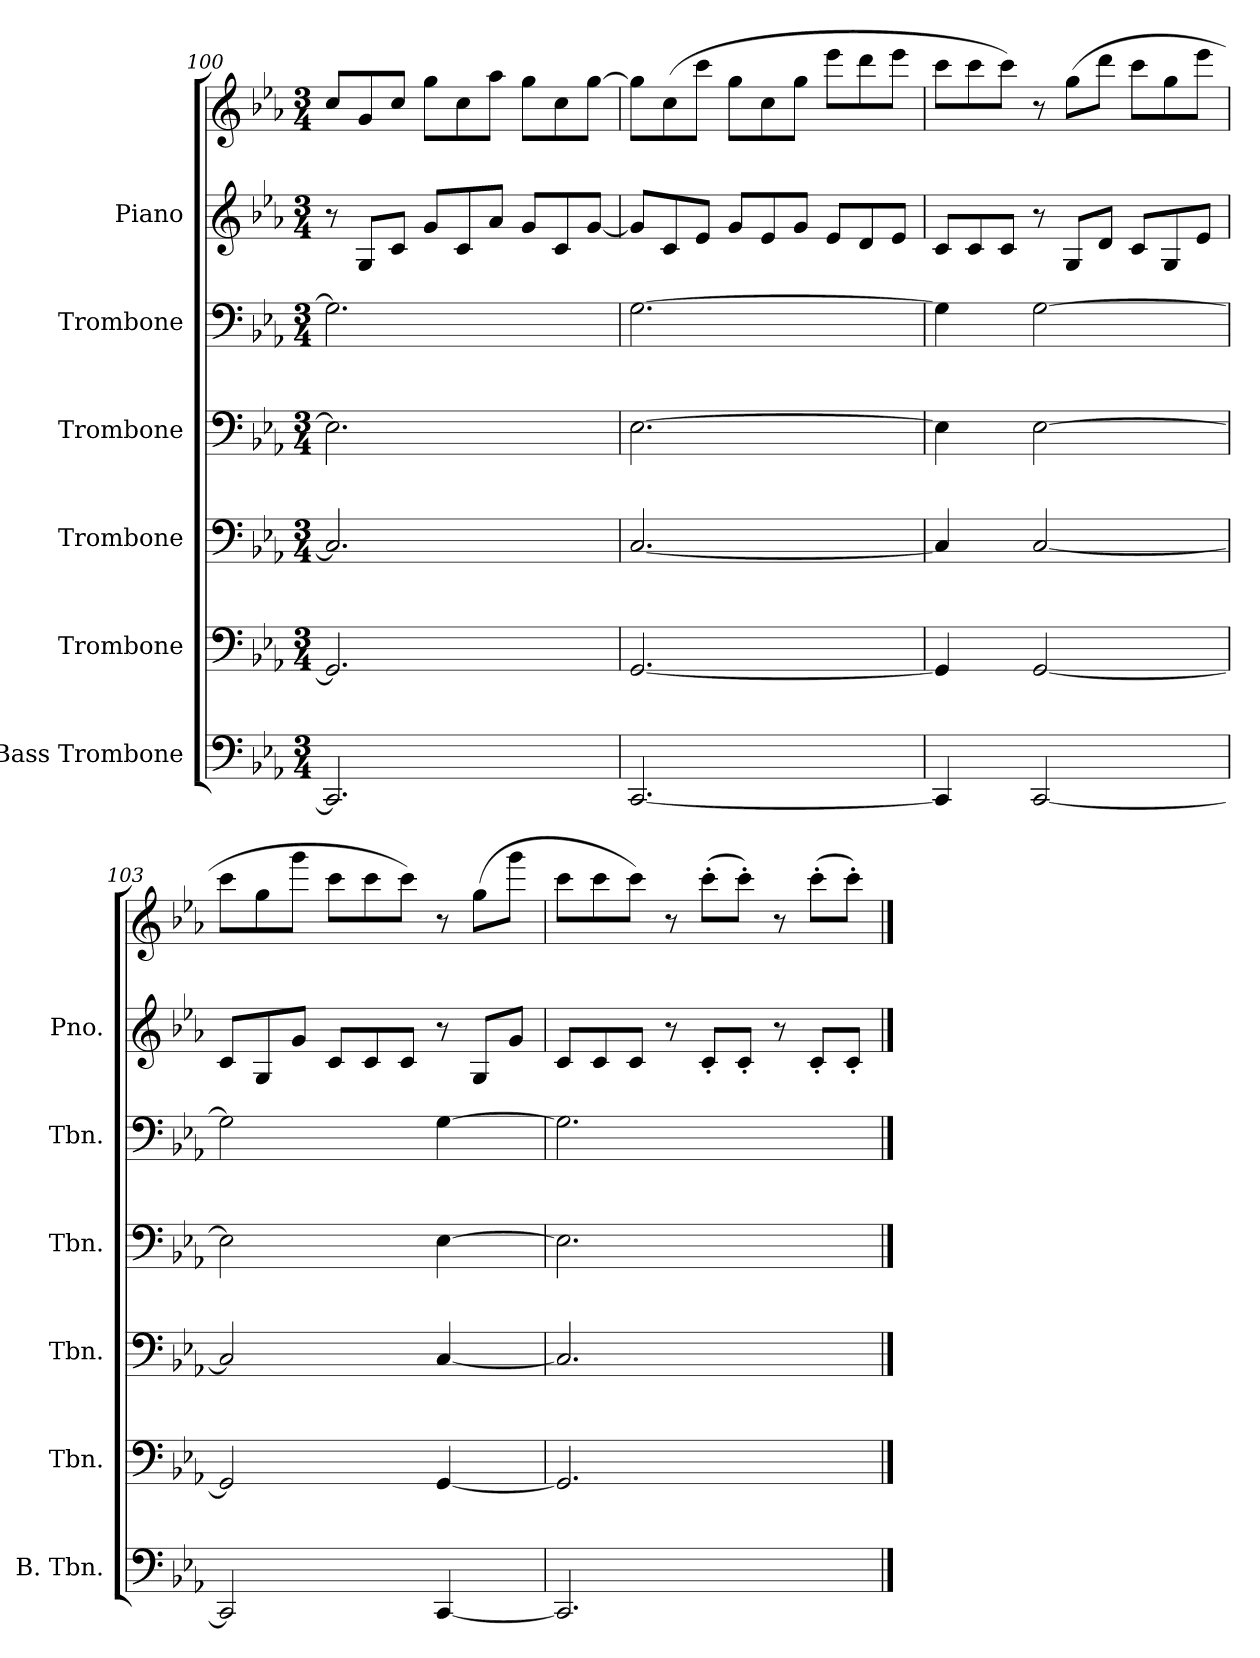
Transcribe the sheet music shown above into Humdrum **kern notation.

**kern	**kern	**kern	**kern	**kern	**kern	**kern
*part6	*part5	*part4	*part3	*part2	*part1	*part1
*staff7	*staff6	*staff5	*staff4	*staff3	*staff2	*staff1
*I"Bass Trombone	*I"Trombone	*I"Trombone	*I"Trombone	*I"Trombone	*I"Piano	*
*I'B. Tbn.	*I'Tbn.	*I'Tbn.	*I'Tbn.	*I'Tbn.	*I'Pno.	*
!!LO:PB:g=z
*clefF4	*clefF4	*clefF4	*clefF4	*clefF4	*clefG2	*clefG2
*k[b-e-a-]	*k[b-e-a-]	*k[b-e-a-]	*k[b-e-a-]	*k[b-e-a-]	*k[b-e-a-]	*k[b-e-a-]
*M3/4	*M3/4	*M3/4	*M3/4	*M3/4	*M3/4	*M3/4
*	*	*	*	*	*Xtuplet	*Xtuplet
=100	=100	=100	=100	=100	=100	=100
2.CC/]	2.GG/]	2.C/]	2.E-\]	2.G\]	12r	12cc/L
.	.	.	.	.	12G/L	12g/
.	.	.	.	.	12c/J	12cc/J
.	.	.	.	.	12g/L	12gg\L
.	.	.	.	.	12c/	12cc\
.	.	.	.	.	12a-/J	12aa-\J
.	.	.	.	.	12g/L	12gg\L
.	.	.	.	.	12c/	12cc\
.	.	.	.	.	[12g/J	[12gg\J
=101	=101	=101	=101	=101	=101	=101
[2.CC/	[2.GG/	[2.C/	[2.E-\	[2.G\	12g/L]	12gg\L]
.	.	.	.	.	12c/	(12cc\
.	.	.	.	.	12e-/J	12ccc\J
.	.	.	.	.	12g/L	12gg\L
.	.	.	.	.	12e-/	12cc\
.	.	.	.	.	12g/J	12gg\J
.	.	.	.	.	12e-/L	12eee-\L
.	.	.	.	.	12d/	12ddd\
.	.	.	.	.	12e-/J	12eee-\J
=102	=102	=102	=102	=102	=102	=102
4CC/]	4GG/]	4C/]	4E-\]	4G\]	12c/L	12ccc\L
.	.	.	.	.	12c/	12ccc\
.	.	.	.	.	12c/J	12ccc\J)
[2CC/	[2GG/	[2C/	[2E-\	[2G\	12r	12r
.	.	.	.	.	12G/L	(12gg\L
.	.	.	.	.	12d/J	12ddd\J
.	.	.	.	.	12c/L	12ccc\L
.	.	.	.	.	12G/	12gg\
.	.	.	.	.	12e-/J	12eee-\J
=103	=103	=103	=103	=103	=103	=103
2CC/]	2GG/]	2C/]	2E-\]	2G\]	12c/L	12ccc\L
.	.	.	.	.	12G/	12gg\
.	.	.	.	.	12g/J	12ggg\J
.	.	.	.	.	12c/L	12ccc\L
.	.	.	.	.	12c/	12ccc\
.	.	.	.	.	12c/J	12ccc\J)
[4CC/	[4GG/	[4C/	[4E-\	[4G\	12r	12r
.	.	.	.	.	12G/L	(12gg\L
.	.	.	.	.	12g/J	12ggg\J
=104	=104	=104	=104	=104	=104	=104
2.CC/]	2.GG/]	2.C/]	2.E-\]	2.G\]	12c/L	12ccc\L
.	.	.	.	.	12c/	12ccc\
.	.	.	.	.	12c/J	12ccc\J)
.	.	.	.	.	12r	12r
.	.	.	.	.	12c'/L	(12ccc'\L
.	.	.	.	.	12c'/J	12ccc'\J)
.	.	.	.	.	12r	12r
.	.	.	.	.	12c'/L	(12ccc'\L
.	.	.	.	.	12c'/J	12ccc'\J)
==	==	==	==	==	==	==
*-	*-	*-	*-	*-	*-	*-
